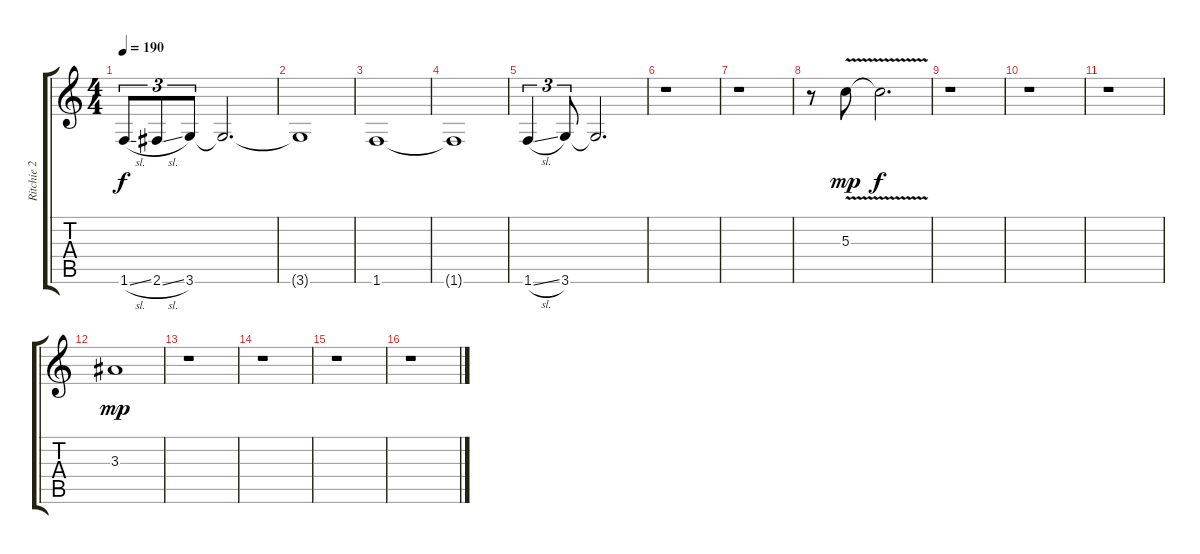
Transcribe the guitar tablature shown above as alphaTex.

\track ("Ritchie 2" "Ritchie 2") {instrument overdrivenguitar}
\staff {score tabs}
\tuning (E4 B3 G3 D3 A2 E2) {hide}
\ts (4 4)
\tempo 190
\clef g2
\ks c
1.6{sl}.8{tu (3 2) dy f} 2.6{sl}.8{tu (3 2)} 3.6.8{tu (3 2)} 3.6{t}.2{d} |
3.6{t}.1 |
1.6.1 |
1.6{t}.1 |
1.6{sl}.4{tu (3 2)} 3.6.8{tu (3 2)} 3.6{t}.2{d} |
r.1 |
r.1 |
r.8 5.3{v}.8{dy mp} 5.3{t}.2{d dy f} |
r.1 |
r.1 |
r.1 |
3.3.1{dy mp} |
r.1 |
r.1 |
r.1 |
r.1
